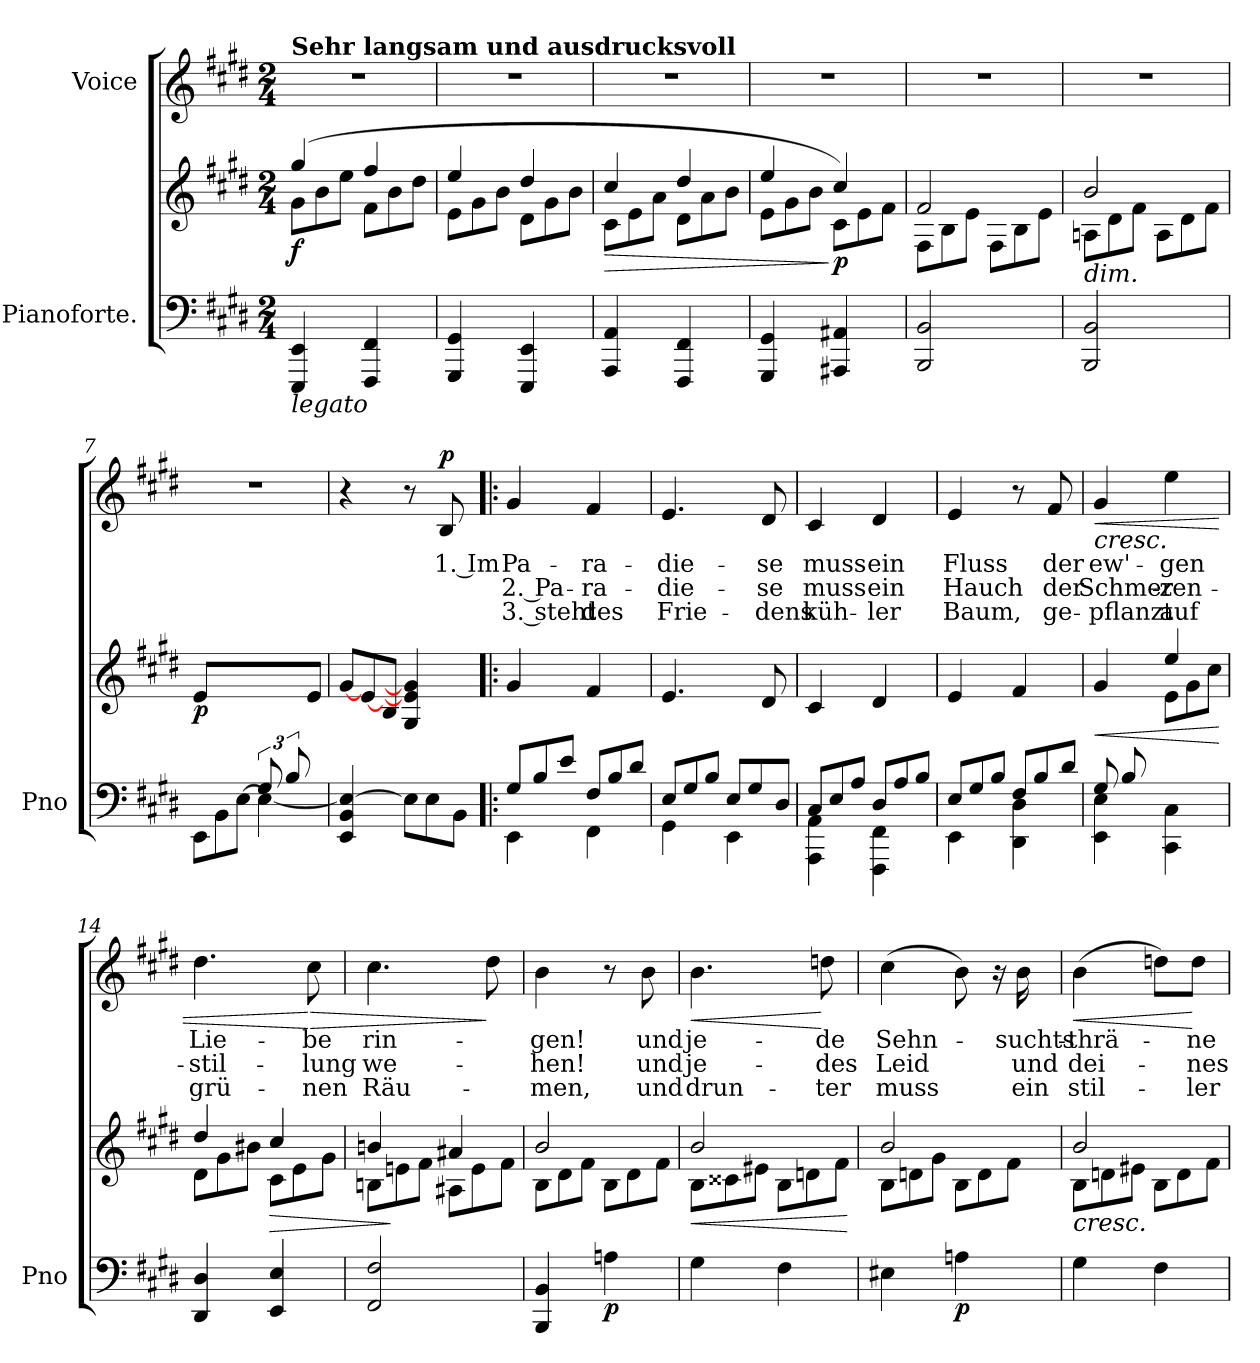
**kern	**kern	**dynam	**kern	**text	**text	**text	**dynam
*part2	*part2	*part2	*part1	*part1	*part1	*part1	*part1
*staff3	*staff2	*staff2/3	*staff1	*staff1	*staff1	*staff1	*staff1
*I"Pianoforte.	*	*	*I"Voice	*	*	*	*
*I'Pno	*	*	*	*	*	*	*
*clefF4	*clefG2	*	*clefG2	*	*	*	*
*k[f#c#g#d#]	*k[f#c#g#d#]	*	*k[f#c#g#d#]	*	*	*	*
*M2/4	*M2/4	*	*M2/4	*	*	*	*
=1	=1	=1	=1	=1	=1	=1	=1
*	*^	*	*	*	*	*	*
*	*	*Xtuplet	*	*	*	*	*	*
!	!	!	!	!LO:TX:a:B:t=Sehr langsam und ausdrucksvoll	!	!	!	!
!LO:TX:b:i:t=legato	!	!	!	!	!	!	!	!
!	!	!	!LO:DY:b	!	!	!	!	!
4EEE/ 4EE/	(4gg#/	12g#\L	f	2r	.	.	.	.
.	.	12b\	.	.	.	.	.	.
.	.	12ee\J	.	.	.	.	.	.
4FFF#/ 4FF#/	4ff#/	12f#\L	.	.	.	.	.	.
.	.	12b\	.	.	.	.	.	.
.	.	12dd#\J	.	.	.	.	.	.
=2	=2	=2	=2	=2	=2	=2	=2	=2
4GGG#/ 4GG#/	4ee/	12e\L	.	2r	.	.	.	.
.	.	12g#\	.	.	.	.	.	.
.	.	12b\J	.	.	.	.	.	.
4EEE/ 4EE/	4dd#/	12d#\L	.	.	.	.	.	.
.	.	12g#\	.	.	.	.	.	.
.	.	12b\J	.	.	.	.	.	.
=3	=3	=3	=3	=3	=3	=3	=3	=3
!	!	!	!LO:HP:b	!	!	!	!	!
4AAA/ 4AA/	4cc#/	12c#\L	>	2r	.	.	.	.
.	.	12e\	.	.	.	.	.	.
.	.	12a\J	.	.	.	.	.	.
4FFF#/ 4FF#/	4dd#/	12d#\L	.	.	.	.	.	.
.	.	12a\	.	.	.	.	.	.
.	.	12b\J	.	.	.	.	.	.
!!LO:LB:g=z
=4	=4	=4	=4	=4	=4	=4	=4	=4
4GGG#/ 4GG#/	4ee/	12e\L	.	2r	.	.	.	.
.	.	12g#\	.	.	.	.	.	.
.	.	12b\J	.	.	.	.	.	.
!	!	!	!LO:DY:n=1:b	!	!	!	!	!
4AAA#X/ 4AA#X/	4cc#/)	12c#\L	] p	.	.	.	.	.
.	.	12e\	.	.	.	.	.	.
.	.	12f#\J	.	.	.	.	.	.
=5	=5	=5	=5	=5	=5	=5	=5	=5
2BBB/ 2BB/	2f#/	12F#\L	.	2r	.	.	.	.
.	.	12B\	.	.	.	.	.	.
.	.	12e\J	.	.	.	.	.	.
.	.	12F#\L	.	.	.	.	.	.
.	.	12B\	.	.	.	.	.	.
.	.	12e\J	.	.	.	.	.	.
=6	=6	=6	=6	=6	=6	=6	=6	=6
!	!LO:TX:b:i:t=dim.	!	!	!	!	!	!	!
2BBB/ 2BB/	2b/	12An\L	.	2r	.	.	.	.
.	.	12d#\	.	.	.	.	.	.
.	.	12f#\J	.	.	.	.	.	.
.	.	12A\L	.	.	.	.	.	.
.	.	12d#\	.	.	.	.	.	.
.	.	12f#\J	.	.	.	.	.	.
*	*v	*v	*	*	*	*	*	*
!!LO:LB:g=z
=7	=7	=7	=7	=7	=7	=7	=7
*^	*	*	*	*	*	*	*
*	*Xtuplet	*	*	*	*	*	*	*
*	*	*^	*	*	*	*	*	*
!	!	!	!	!LO:DY:b	!	!	!	!	!
*	*	*v	*v	*	*	*	*	*	*
4ryy	12EE\L	4e/	p	2r	.	.	.	.
.	12BB\	.	.	.	.	.	.	.
.	[12E\J	.	.	.	.	.	.	.
12G#/L	4E\_	6ryy	.	.	.	.	.	.
12B/	.	.	.	.	.	.	.	.
12ryy	.	12e/J	.	.	.	.	.	.
*v	*v	*	*	*	*	*	*	*
=8	=8	=8	=8	=8	=8	=8	=8
4EE/ 4BB/ 4E/_	[12g#/L	.	4r	.	.	.	.
.	[12e/	.	.	.	.	.	.
.	12B/J	.	.	.	.	.	.
12E\L]	4G#/ 4e/] 4g#/]	.	8r	.	.	.	.
12E\	.	.	.	.	.	.	.
!	!	!	!	!LO:LY:b	!	!	!LO:DY:b
.	.	.	8B/	1. Im	.	.	p
12BB\J	.	.	.	.	.	.	.
=9!|:	=9!|:	=9!|:	=9!|:	=9!|:	=9!|:	=9!|:	=9!|:
*^	*	*	*	*	*	*	*
!	!	!	!	!	!LO:LY:b	!LO:LY:b	!LO:LY:b	!
12G#/L	4EE\	4g#/	.	4g#/	Pa-	2. Pa-	3. steht	.
12B/	.	.	.	.	.	.	.	.
12e/J	.	.	.	.	.	.	.	.
!	!	!	!	!	!LO:LY:b	!LO:LY:b	!LO:LY:b	!
12F#/L	4FF#\	4f#/	.	4f#/	-ra-	-ra-	des	.
12B/	.	.	.	.	.	.	.	.
12d#/J	.	.	.	.	.	.	.	.
=10	=10	=10	=10	=10	=10	=10	=10	=10
!	!	!	!	!	!LO:LY:b	!LO:LY:b	!LO:LY:b	!
12E/L	4GG#\	4.e/	.	4.e/	-die-	-die-	Frie-	.
12G#/	.	.	.	.	.	.	.	.
12B/J	.	.	.	.	.	.	.	.
12E/L	4EE\	.	.	.	.	.	.	.
12G#/	.	.	.	.	.	.	.	.
!	!	!	!	!	!LO:LY:b	!LO:LY:b	!LO:LY:b	!
.	.	8d#/	.	8d#/	-se	-se	-dens	.
12D#/J	.	.	.	.	.	.	.	.
!!LO:PB:g=z
=11	=11	=11	=11	=11	=11	=11	=11	=11
!	!	!	!	!	!LO:LY:b	!LO:LY:b	!LO:LY:b	!
12C#/L	4AAA\ 4AA\	4c#/	.	4c#/	muss	muss	küh-	.
12E/	.	.	.	.	.	.	.	.
12A/J	.	.	.	.	.	.	.	.
!	!	!	!	!	!LO:LY:b	!LO:LY:b	!LO:LY:b	!
12D#/L	4FFF#\ 4FF#\	4d#/	.	4d#/	ein	ein	-ler	.
12A/	.	.	.	.	.	.	.	.
12B/J	.	.	.	.	.	.	.	.
=12	=12	=12	=12	=12	=12	=12	=12	=12
!	!	!	!	!	!LO:LY:b	!LO:LY:b	!LO:LY:b	!
12E/L	4EE\	4e/	.	4e/	Fluss	Hauch	Baum,	.
12G#/	.	.	.	.	.	.	.	.
12B/J	.	.	.	.	.	.	.	.
12F#/L	4DD#\ 4D#\	4f#/	.	8r	.	.	.	.
12B/	.	.	.	.	.	.	.	.
!	!	!	!	!	!LO:LY:b	!LO:LY:b	!LO:LY:b	!
.	.	.	.	8f#/	der	der	ge-	.
12d#/J	.	.	.	.	.	.	.	.
!!LO:LB:g=z
=13	=13	=13	=13	=13	=13	=13	=13	=13
!	!	!	!	!LO:TX:b:i:t=cresc.	!	!	!	!
!	!	!LO:TX:b:i:t=cresc.	!	!	!	!	!	!
!	!	!	!LO:HP:b	!	!LO:LY:b	!LO:LY:b	!LO:LY:b	!LO:HP:b
*	*	*^	*	*	*	*	*	*
12G#/L	4EE\ 4E\	4g#/	6ryy	<	4g#/	ew'-	Schmer-	pflanzt	<
12B/	.	.	.	.	.	.	.	.	.
3ryy	.	.	12e\J	.	.	.	.	.	.
!	!	!	!	!	!	!LO:LY:b	!LO:LY:b	!LO:LY:b	!
.	4CC#\ 4C#\	4ee/	12e\L	.	4ee\	-gen	-zen-	auf	.
.	.	.	12g#\	.	.	.	.	.	.
.	.	.	12cc#\J	.	.	.	.	.	.
*v	*v	*	*	*	*	*	*	*	*
*	*v	*v	*	*	*	*	*	*
.	.	[	.	.	.	.	.
=14	=14	=14	=14	=14	=14	=14	=14
*	*^	*	*	*	*	*	*
!	!	!	!	!	!LO:LY:b	!LO:LY:b	!LO:LY:b	!
4DD#/ 4D#/	4dd#/	12d#\L	.	4.dd#\	Lie-	-stil-	grü-	.
.	.	12g#\	.	.	.	.	.	.
.	.	12b#X\J	.	.	.	.	.	.
!	!	!	!LO:HP:b	!	!	!	!	!
4EE/ 4E/	4cc#/	12c#\L	>	.	.	.	.	.
.	.	12e\	.	.	.	.	.	.
!	!	!	!	!	!LO:LY:b	!LO:LY:b	!LO:LY:b	!LO:HP:n=1:b
.	.	.	.	8cc#\	-be	-lung	-nen	[ >
.	.	12g#\J	.	.	.	.	.	.
=15	=15	=15	=15	=15	=15	=15	=15	=15
!	!	!	!	!	!LO:LY:b	!LO:LY:b	!LO:LY:b	!
2FF#/ 2F#/	4bn/	12Bn\L	.	4.cc#\	rin-	we-	Räu-	.
.	.	12en\	]	.	.	.	.	.
.	.	12f#\J	.	.	.	.	.	.
.	4a#X/	12A#X\L	.	.	.	.	.	.
.	.	12e\	.	.	.	.	.	.
.	.	.	.	8dd#\	.	.	.	]
.	.	12f#\J	.	.	.	.	.	.
=16	=16	=16	=16	=16	=16	=16	=16	=16
!	!	!	!	!	!LO:LY:b	!LO:LY:b	!LO:LY:b	!
4BBB/ 4BB/	2b/	12B\L	.	4b\	-gen!	-hen!	-men,	.
.	.	12d#\	.	.	.	.	.	.
.	.	12f#\J	.	.	.	.	.	.
!	!	!	!LO:DY:b=2	!	!	!	!	!
4An\	.	12B\L	p	8r	.	.	.	.
.	.	12d#\	.	.	.	.	.	.
!	!	!	!	!	!LO:LY:b	!LO:LY:b	!LO:LY:b	!
.	.	.	.	8b\	und	und	und	.
.	.	12f#\J	.	.	.	.	.	.
!!LO:LB:g=z
=17	=17	=17	=17	=17	=17	=17	=17	=17
!	!	!	!LO:HP:b	!	!LO:LY:b	!LO:LY:b	!LO:LY:b	!LO:HP:b
4G#\	2b/	12B\L	<	4.b\	je-	je-	drun-	<
.	.	12c##X\	.	.	.	.	.	.
.	.	12e#X\J	.	.	.	.	.	.
4F#\	.	12B\L	.	.	.	.	.	.
.	.	12dn\	.	.	.	.	.	.
!	!	!	!	!	!LO:LY:b	!LO:LY:b	!LO:LY:b	!
.	.	.	.	8ddn\	-de	-des	-ter	[
.	.	12f#\J	.	.	.	.	.	.
*	*v	*v	*	*	*	*	*	*
.	.	[	.	.	.	.	.
=18	=18	=18	=18	=18	=18	=18	=18
*	*^	*	*	*	*	*	*
!	!	!	!	!	!LO:LY:b	!LO:LY:b	!LO:LY:b	!
4E#X\	2b/	12B\L	.	(4cc#\	Sehn-	Leid	muss	.
.	.	12dn\	.	.	.	.	.	.
.	.	12g#\J	.	.	.	.	.	.
!	!	!	!LO:DY:b=2	!	!	!	!	!
4An\	.	12B\L	p	8b\)	.	.	.	.
.	.	12d\	.	.	.	.	.	.
.	.	.	.	16r	.	.	.	.
.	.	12f#\J	.	.	.	.	.	.
!	!	!	!	!	!LO:LY:b	!LO:LY:b	!LO:LY:b	!
.	.	.	.	16b\	-suchts-	und	ein	.
!!LO:PB:g=z
=19	=19	=19	=19	=19	=19	=19	=19	=19
!	!LO:TX:b:i:t=cresc.	!	!	!	!	!	!	!
!	!	!	!	!	!LO:LY:b	!LO:LY:b	!LO:LY:b	!LO:HP:b
4G#\	2b/	12B\L	.	(4b\	-thrä-	dei-	stil-	<
.	.	12dn\	.	.	.	.	.	.
.	.	12e#X\J	.	.	.	.	.	.
4F#\	.	12B\L	.	8ddn\L)	.	.	.	.
.	.	12d\	.	.	.	.	.	.
!	!	!	!	!	!LO:LY:b	!LO:LY:b	!LO:LY:b	!
.	.	.	.	8dd\J	-ne	-nes	-ler	[
.	.	12f#\J	.	.	.	.	.	.
*	*v	*v	*	*	*	*	*	*
=	=	=	=	=	=	=	=
*-	*-	*-	*-	*-	*-	*-	*-
